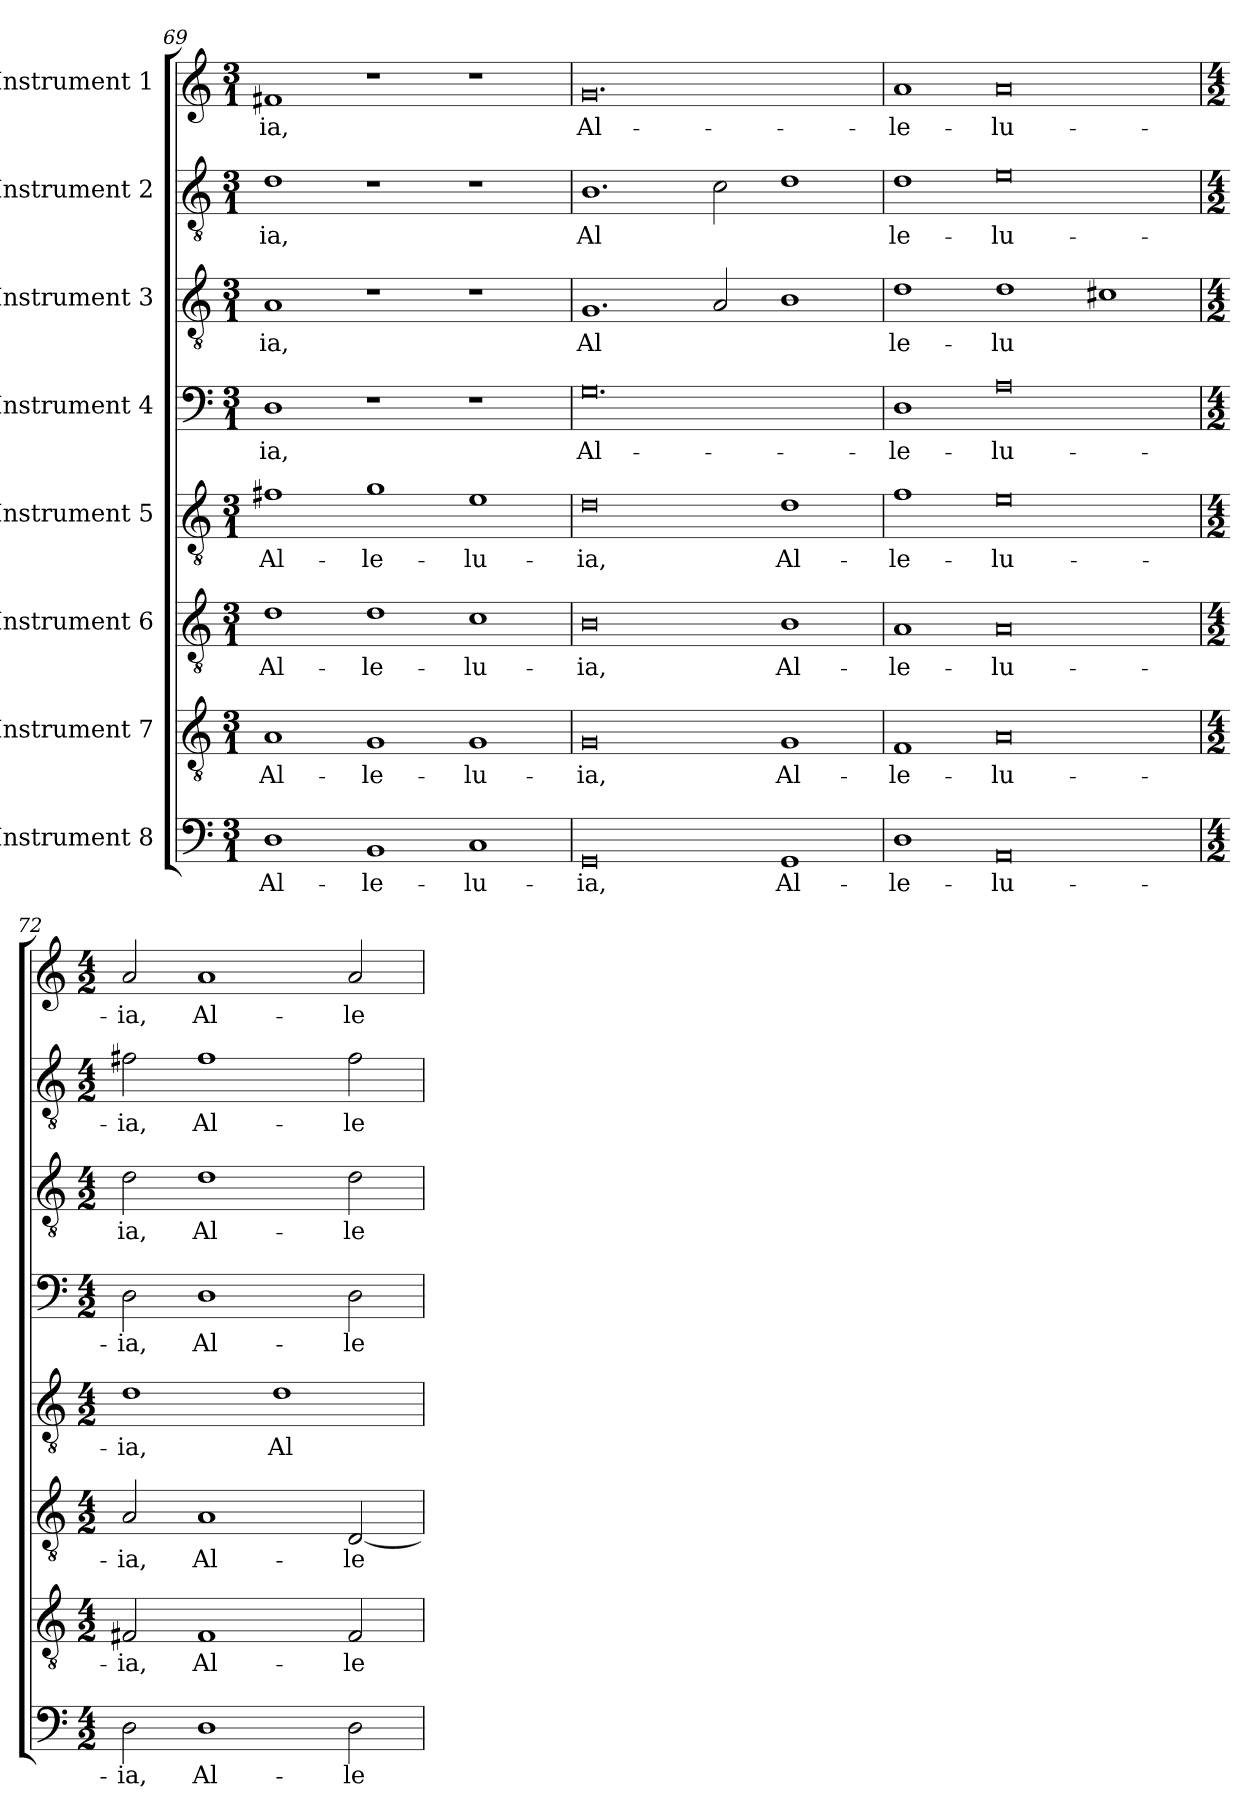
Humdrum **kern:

**kern	**text	**kern	**text	**kern	**text	**kern	**text	**kern	**text	**kern	**text	**kern	**text	**kern	**text
*part8	*part8	*part7	*part7	*part6	*part6	*part5	*part5	*part4	*part4	*part3	*part3	*part2	*part2	*part1	*part1
*staff8	*staff8	*staff7	*staff7	*staff6	*staff6	*staff5	*staff5	*staff4	*staff4	*staff3	*staff3	*staff2	*staff2	*staff1	*staff1
*I"Instrument 8	*	*I"Instrument 7	*	*I"Instrument 6	*	*I"Instrument 5	*	*I"Instrument 4	*	*I"Instrument 3	*	*I"Instrument 2	*	*I"Instrument 1	*
*clefF4	*	*clefGv2	*	*clefGv2	*	*clefGv2	*	*clefF4	*	*clefGv2	*	*clefGv2	*	*clefG2	*
*k[]	*	*k[]	*	*k[]	*	*k[]	*	*k[]	*	*k[]	*	*k[]	*	*k[]	*
*C:	*	*C:	*	*C:	*	*C:	*	*C:	*	*C:	*	*C:	*	*C:	*
*M3/1	*	*M3/1	*	*M3/1	*	*M3/1	*	*M3/1	*	*M3/1	*	*M3/1	*	*M3/1	*
=69	=69	=69	=69	=69	=69	=69	=69	=69	=69	=69	=69	=69	=69	=69	=69
!	!LO:LY:b:cj	!	!LO:LY:b:cj	!	!LO:LY:b:cj	!	!LO:LY:b:cj	!	!LO:LY:b:cj	!	!LO:LY:b:cj	!	!LO:LY:b:cj	!	!LO:LY:b:cj
1D	Al-	1A	Al-	1d	Al-	1f#X	Al-	1D	-ia,	1A	-ia,	1d	-ia,	1f#X	-ia,
!	!LO:LY:b:cj	!	!LO:LY:b:cj	!	!LO:LY:b:cj	!	!LO:LY:b:cj	!	!	!	!	!	!	!	!
1BB	-le-	1G	-le-	1d	-le-	1g	-le-	1r	.	1r	.	1r	.	1r	.
!	!LO:LY:b:cj	!	!LO:LY:b:cj	!	!LO:LY:b:cj	!	!LO:LY:b:cj	!	!	!	!	!	!	!	!
1C	-lu-	1G	-lu-	1c	-lu-	1e	-lu-	1r	.	1r	.	1r	.	1r	.
!!LO:PB:g=z
=70	=70	=70	=70	=70	=70	=70	=70	=70	=70	=70	=70	=70	=70	=70	=70
!	!LO:LY:b:cj	!	!LO:LY:b:cj	!	!LO:LY:b:cj	!	!LO:LY:b:cj	!	!LO:LY:b:cj	!	!LO:LY:b:cj	!	!LO:LY:b:cj	!	!LO:LY:b:cj
0GG	-ia,	0G	-ia,	0B	-ia,	0d	-ia,	0.G	Al-	1.G	Al-	1.B	Al-	0.g	Al-
!	!	!	!	!	!	!	!	!	!	!	!LO:LY:b:cj	!	!LO:LY:b:cj	!	!
.	.	.	.	.	.	.	.	.	.	2A/	--	2c\	--	.	.
!	!LO:LY:b:cj	!	!LO:LY:b:cj	!	!LO:LY:b:cj	!	!LO:LY:b:cj	!	!	!	!LO:LY:b:cj	!	!LO:LY:b:cj	!	!
1GG	Al-	1G	Al-	1B	Al-	1d	Al-	.	.	1B	--	1d	--	.	.
=71	=71	=71	=71	=71	=71	=71	=71	=71	=71	=71	=71	=71	=71	=71	=71
!	!LO:LY:b:cj	!	!LO:LY:b:cj	!	!LO:LY:b:cj	!	!LO:LY:b:cj	!	!LO:LY:b:cj	!	!LO:LY:b:cj	!	!LO:LY:b:cj	!	!LO:LY:b:cj
1D	-le-	1F	-le-	1A	-le-	1f	-le-	1D	-le-	1d	-le-	1d	-le-	1a	-le-
!	!LO:LY:b:cj	!	!LO:LY:b:cj	!	!LO:LY:b:cj	!	!LO:LY:b:cj	!	!LO:LY:b:cj	!	!LO:LY:b:cj	!	!LO:LY:b:cj	!	!LO:LY:b:cj
0AA	-lu-	0A	-lu-	0A	-lu-	0e	-lu-	0A	-lu-	1d	-lu-	0e	-lu-	0a	-lu-
!	!	!	!	!	!	!	!	!	!	!	!LO:LY:b:cj	!	!	!	!
.	.	.	.	.	.	.	.	.	.	1c#X	--	.	.	.	.
=72	=72	=72	=72	=72	=72	=72	=72	=72	=72	=72	=72	=72	=72	=72	=72
*M4/2	*	*M4/2	*	*M4/2	*	*M4/2	*	*M4/2	*	*M4/2	*	*M4/2	*	*M4/2	*
!	!LO:LY:b:cj	!	!LO:LY:b:cj	!	!LO:LY:b:cj	!	!LO:LY:b:cj	!	!LO:LY:b:cj	!	!LO:LY:b:cj	!	!LO:LY:b:cj	!	!LO:LY:b:cj
2D\	-ia,	2F#X/	-ia,	2A/	-ia,	1d	-ia,	2D\	-ia,	2d\	-ia,	2f#X\	-ia,	2a/	-ia,
!	!LO:LY:b:cj	!	!LO:LY:b:cj	!	!LO:LY:b:cj	!	!	!	!LO:LY:b:cj	!	!LO:LY:b:cj	!	!LO:LY:b:cj	!	!LO:LY:b:cj
1D	Al-	1F#	Al-	1A	Al-	.	.	1D	Al-	1d	Al-	1f#	Al-	1a	Al-
!	!	!	!	!	!	!	!LO:LY:b:cj	!	!	!	!	!	!	!	!
.	.	.	.	.	.	1d	Al-	.	.	.	.	.	.	.	.
!	!LO:LY:b:cj	!	!LO:LY:b:cj	!	!LO:LY:b:cj	!	!	!	!LO:LY:b:cj	!	!LO:LY:b:cj	!	!LO:LY:b:cj	!	!LO:LY:b:cj
2D\	-le-	2F#/	-le-	[<2D/	-le-	.	.	2D\	-le-	2d\	-le-	2f#\	-le-	2a/	-le-
=	=	=	=	=	=	=	=	=	=	=	=	=	=	=	=
*-	*-	*-	*-	*-	*-	*-	*-	*-	*-	*-	*-	*-	*-	*-	*-
